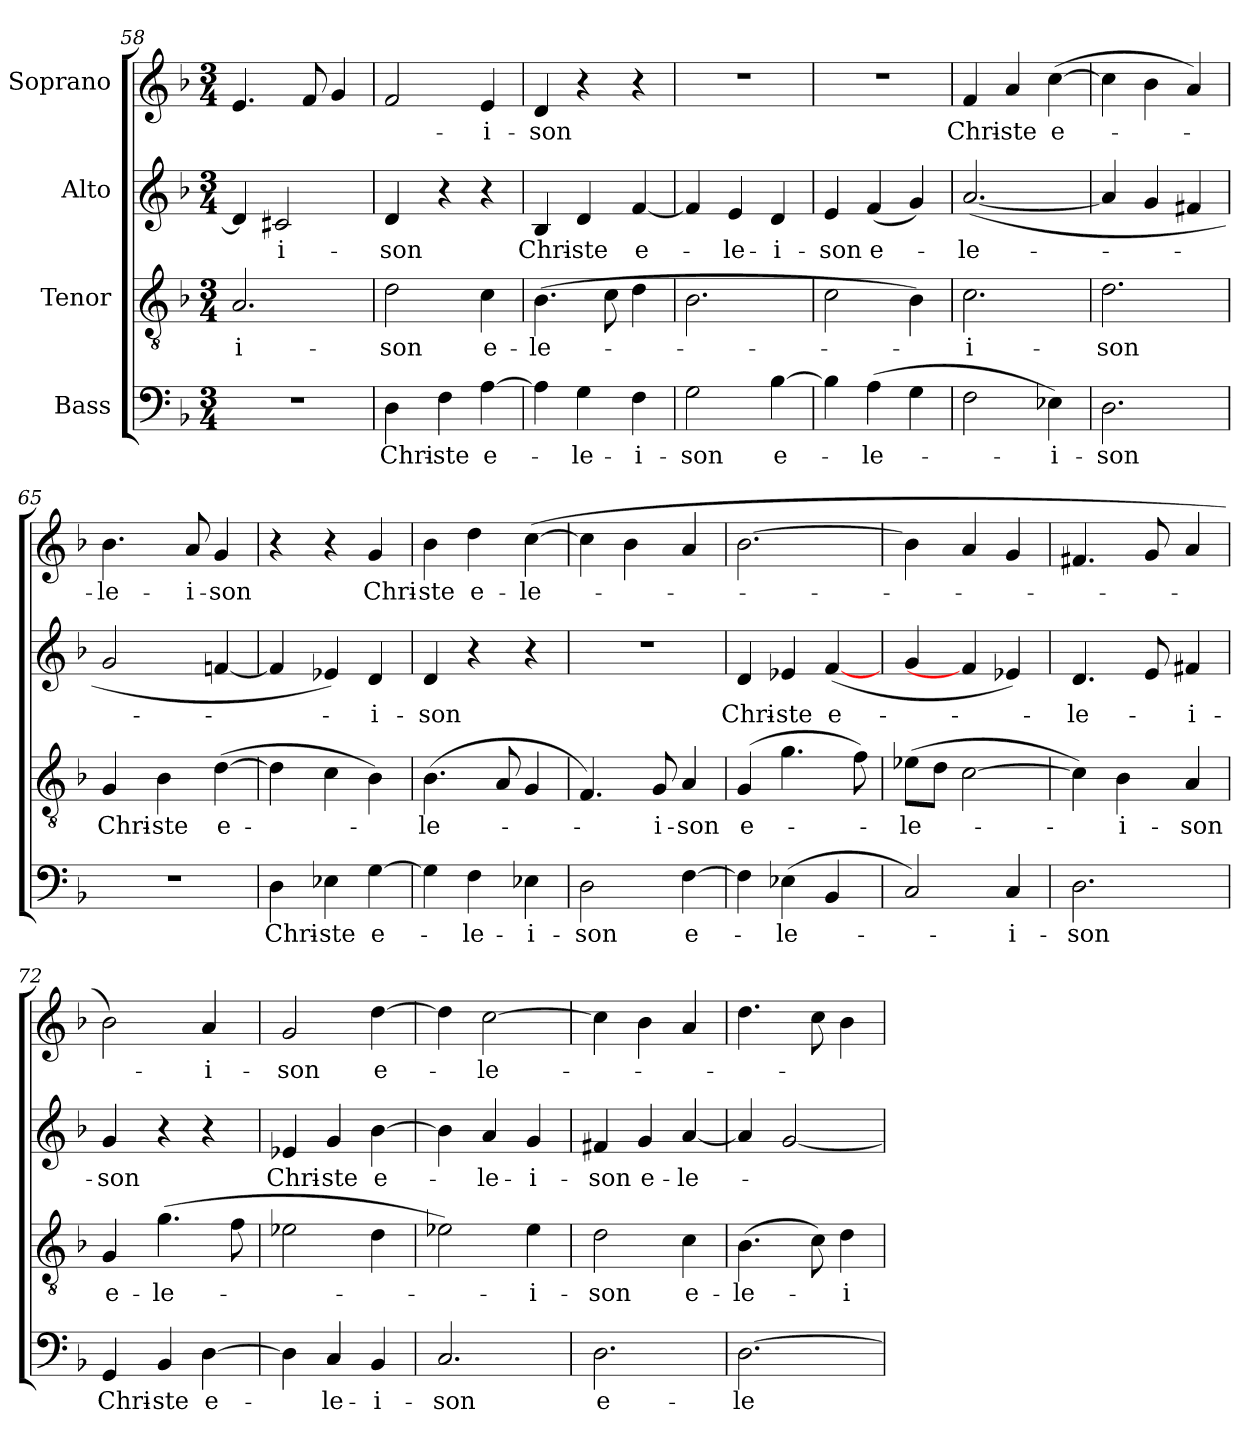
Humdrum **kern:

**kern	**text	**kern	**text	**kern	**text	**kern	**text
*part4	*part4	*part3	*part3	*part2	*part2	*part1	*part1
*staff4	*staff4	*staff3	*staff3	*staff2	*staff2	*staff1	*staff1
*I"Bass	*	*I"Tenor	*	*I"Alto	*	*I"Soprano	*
*clefF4	*	*clefGv2	*	*clefG2	*	*clefG2	*
*k[b-]	*	*k[b-]	*	*k[b-]	*	*k[b-]	*
*F:	*	*F:	*	*F:	*	*F:	*
*M3/4	*	*M3/4	*	*M3/4	*	*M3/4	*
=58	=58	=58	=58	=58	=58	=58	=58
!	!	!	!LO:LY:b	!	!	!	!
2.r	.	2.A/	-i-	4d/]	.	4.e/	.
!	!	!	!	!	!LO:LY:b	!	!
.	.	.	.	2c#X/	-i-	.	.
.	.	.	.	.	.	8f/	.
.	.	.	.	.	.	4g/	.
!!LO:PB:g=z
=59	=59	=59	=59	=59	=59	=59	=59
!	!LO:LY:b	!	!LO:LY:b	!	!LO:LY:b	!	!LO:LY:b
4D\	Chri-	2d\	-son	4d/	-son	2f/	­-
!	!LO:LY:b	!	!	!	!	!	!
4F\	-ste	.	.	4r	.	.	.
!	!LO:LY:b	!	!LO:LY:b	!	!	!	!LO:LY:b
[4A\	e-	4c\	e-	4r	.	4e/	-i-
=60	=60	=60	=60	=60	=60	=60	=60
!	!	!	!LO:LY:b	!	!LO:LY:b	!	!LO:LY:b
4A\]	.	(>4.B-\	-le-	4B-/	Chri-	4d/	-son
!	!LO:LY:b	!	!	!	!LO:LY:b	!	!
4G\	-le-	.	.	4d/	-ste	4r	.
.	.	8c\	.	.	.	.	.
!	!LO:LY:b	!	!	!	!LO:LY:b	!	!
4F\	-i-	4d\	.	[4f/	e-	4r	.
=61	=61	=61	=61	=61	=61	=61	=61
!	!LO:LY:b	!	!	!	!	!	!
2G\	-son	2.B-\	.	4f/]	.	2.r	.
!	!	!	!	!	!LO:LY:b	!	!
.	.	.	.	4e/	-le-	.	.
!	!LO:LY:b	!	!	!	!LO:LY:b	!	!
[4B-\	e-	.	.	4d/	-i-	.	.
=62	=62	=62	=62	=62	=62	=62	=62
!	!	!	!	!	!LO:LY:b	!	!
4B-\]	.	2c\	.	4e/	-son	2.r	.
!	!LO:LY:b	!	!	!	!LO:LY:b	!	!
(>4A\	-le-	.	.	(<4f/	e-	.	.
4G\	.	4B-\)	.	4g/)	.	.	.
=63	=63	=63	=63	=63	=63	=63	=63
!	!	!	!LO:LY:b	!	!LO:LY:b	!	!LO:LY:b
2F\	.	2.c\	-i-	(>[2.a/	-le-	4f/	Chri-
!	!	!	!	!	!	!	!LO:LY:b
.	.	.	.	.	.	4a/	-ste
!	!LO:LY:b	!	!	!	!	!	!LO:LY:b
4E-X\)	-i-	.	.	.	.	(>[4cc\	e-
=64	=64	=64	=64	=64	=64	=64	=64
!	!LO:LY:b	!	!LO:LY:b	!	!	!	!
2.D\	-son	2.d\	-son	4a/]	.	4cc\]	.
.	.	.	.	4g/	.	4b-\	.
.	.	.	.	4f#X/	.	4a/)	.
=65	=65	=65	=65	=65	=65	=65	=65
!	!	!	!LO:LY:b	!	!	!	!LO:LY:b
2.r	.	4G/	Chri-	2g/	.	4.b-\	-le-
!	!	!	!LO:LY:b	!	!	!	!
.	.	4B-\	-ste	.	.	.	.
!	!	!	!	!	!	!	!LO:LY:b
.	.	.	.	.	.	8a/	-i-
!	!	!	!LO:LY:b	!	!	!	!LO:LY:b
.	.	(>[4d\	e-	[4fn/	.	4g/	-son
!!LO:LB:g=z
=66	=66	=66	=66	=66	=66	=66	=66
!	!LO:LY:b	!	!LO:LY:b	!	!LO:LY:b	!	!
4D\	Chri-	4d\]	­-	4f/]	­-	4r	.
!	!LO:LY:b	!	!	!	!	!	!
4E-X\	-ste	4c\	.	4e-X/)	.	4r	.
!	!LO:LY:b	!	!	!	!LO:LY:b	!	!LO:LY:b
[4G\	e-	4B-\)	.	4d/	-i-	4g/	Chri-
=67	=67	=67	=67	=67	=67	=67	=67
!	!	!	!LO:LY:b	!	!LO:LY:b	!	!LO:LY:b
4G\]	.	(>4.B-\	-le-	4d/	-son	4b-\	-ste
!	!LO:LY:b	!	!	!	!	!	!LO:LY:b
4F\	-le-	.	.	4r	.	4dd\	e-
.	.	8A/	.	.	.	.	.
!	!LO:LY:b	!	!	!	!	!	!LO:LY:b
4E-X\	-i-	4G/	.	4r	.	(>[4cc\	-le-
=68	=68	=68	=68	=68	=68	=68	=68
!	!LO:LY:b	!	!	!	!	!	!
2D\	-son	4.F/)	.	2.r	.	4cc\]	.
.	.	.	.	.	.	4b-\	.
!	!	!	!LO:LY:b	!	!	!	!
.	.	8G/	-i-	.	.	.	.
!	!LO:LY:b	!	!LO:LY:b	!	!	!	!
[4F\	e-	4A/	-son	.	.	4a/	.
=69	=69	=69	=69	=69	=69	=69	=69
!	!	!	!LO:LY:b	!	!LO:LY:b	!	!
4F\]	.	(>4G/	e-	4d/	Chri-	[2.b-\	.
!	!LO:LY:b	!	!	!	!LO:LY:b	!	!
(>4E-X\	-le-	4.g\	.	4e-X/	-ste	.	.
!	!	!	!	!	!LO:LY:b	!	!
4BB-/	.	.	.	(<[4f/	e-	.	.
.	.	8f\)	.	.	.	.	.
=70	=70	=70	=70	=70	=70	=70	=70
!	!	!	!LO:LY:b	!	!	!	!
2C/)	.	(>8e-X\L	-le-	4g/	.	4b-\]	.
.	.	8d\J	.	.	.	.	.
.	.	[2c\	.	4f/]	.	4a/	.
!	!LO:LY:b	!	!	!	!	!	!
4C/	-i-	.	.	4e-X/)	.	4g/	.
=71	=71	=71	=71	=71	=71	=71	=71
!	!LO:LY:b	!	!	!	!LO:LY:b	!	!
2.D\	-son	4c\])	.	4.d/	-le-	4.f#X/	.
!	!	!	!LO:LY:b	!	!	!	!
.	.	4B-\	-i-	.	.	.	.
.	.	.	.	8e/	.	8g/	.
!	!	!	!LO:LY:b	!	!LO:LY:b	!	!
.	.	4A/	-son	4f#X/	-i-	4a/	.
=72	=72	=72	=72	=72	=72	=72	=72
!	!LO:LY:b	!	!LO:LY:b	!	!LO:LY:b	!	!
4GG/	Chri-	4G/	e-	4g/	-son	2b-\)	.
!	!LO:LY:b	!	!LO:LY:b	!	!	!	!
4BB-/	-ste	(>4.g\	-le-	4r	.	.	.
!	!LO:LY:b	!	!	!	!	!	!LO:LY:b
[4D\	e-	.	.	4r	.	4a/	-i-
.	.	8f\	.	.	.	.	.
!!LO:LB:g=z
=73	=73	=73	=73	=73	=73	=73	=73
!	!LO:LY:b	!	!LO:LY:b	!	!LO:LY:b	!	!LO:LY:b
4D\]	-­	2e-X\	­-	4e-X/	Chri-	2g/	-son
!	!LO:LY:b	!	!	!	!LO:LY:b	!	!
4C/	le-	.	.	4g/	-ste	.	.
!	!LO:LY:b	!	!	!	!LO:LY:b	!	!LO:LY:b
4BB-/	-i-	4d\	.	[4b-\	e-	[4dd\	e-
=74	=74	=74	=74	=74	=74	=74	=74
!	!LO:LY:b	!	!	!	!	!	!
2.C/	-son	2e-X\)	.	4b-\]	.	4dd\]	.
!	!	!	!	!	!LO:LY:b	!	!LO:LY:b
.	.	.	.	4a/	-le-	[2cc\	-le-
!	!	!	!LO:LY:b	!	!LO:LY:b	!	!
.	.	4e-\	-i-	4g/	-i-	.	.
=75	=75	=75	=75	=75	=75	=75	=75
!	!LO:LY:b	!	!LO:LY:b	!	!LO:LY:b	!	!
2.D\	e-	2d\	-son	4f#X/	-son	4cc\]	.
!	!	!	!	!	!LO:LY:b	!	!
.	.	.	.	4g/	e-	4b-\	.
!	!	!	!LO:LY:b	!	!LO:LY:b	!	!
.	.	4c\	e-	[4a/	-le-	4a/	.
=76	=76	=76	=76	=76	=76	=76	=76
!	!LO:LY:b	!	!LO:LY:b	!	!	!	!
[2.D\	-le-	(>4.B-\	-le-	4a/]	.	4.dd\	.
.	.	.	.	[2g/	.	.	.
.	.	8c\)	.	.	.	8cc\	.
!	!	!	!LO:LY:b	!	!	!	!
.	.	4d\	-i-	.	.	4b-\	.
=	=	=	=	=	=	=	=
*-	*-	*-	*-	*-	*-	*-	*-
